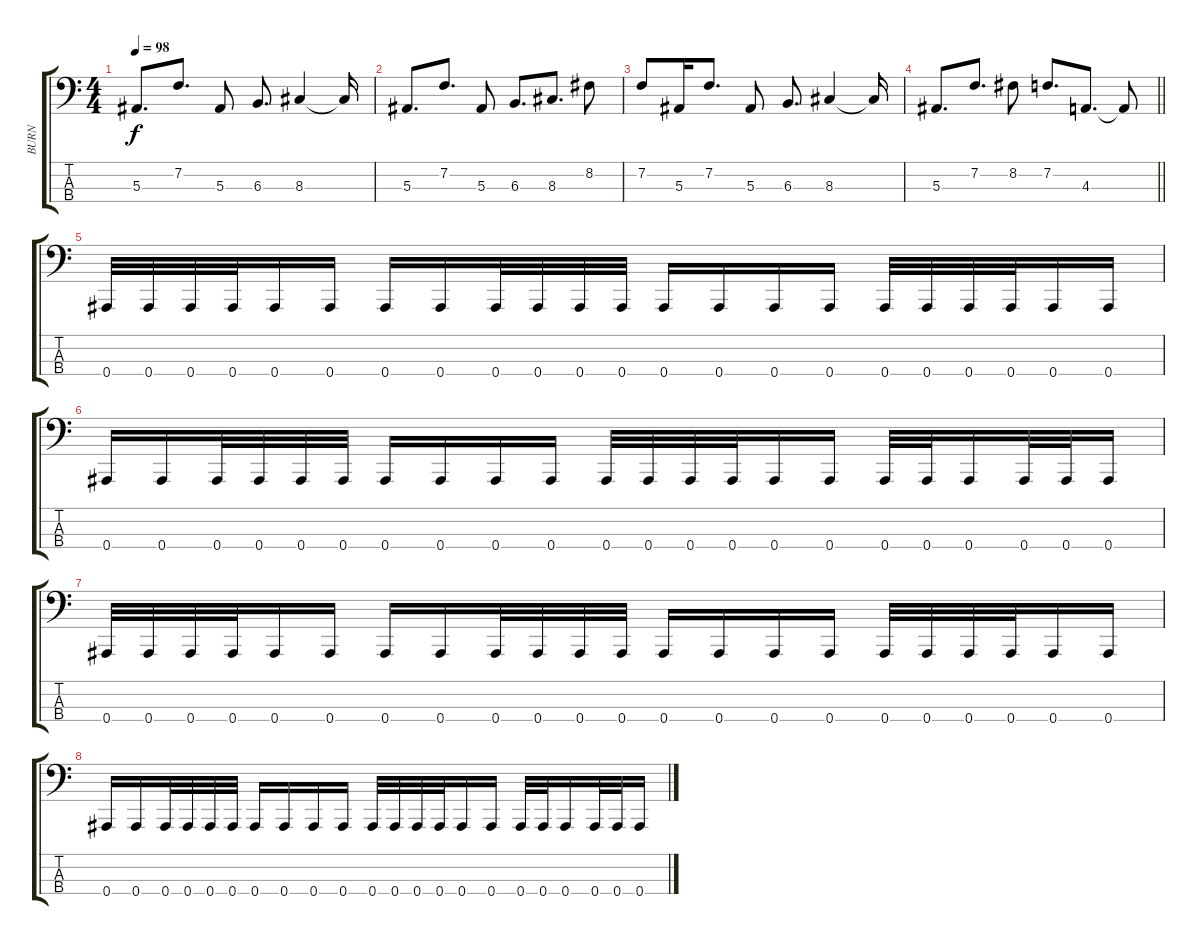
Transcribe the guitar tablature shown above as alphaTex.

\track ("BURN" "BURN") {instrument slapbass2}
\staff {score tabs}
\tuning (Eb2 Bb1 F1 Bb0) {hide}
\ts (4 4)
\tempo 98
\clef f4
\ks c
5.3.8{d dy f} 7.2.8{d} 5.3.8 6.3.8{d} 8.3.4 8.3{t}.16 |
5.3.8{d} 7.2.8{d} 5.3.8 6.3.8{d} 8.3.8{d} 8.2.8 |
7.2.8 5.3.16 7.2.8{d} 5.3.8 6.3.8{d} 8.3.4 8.3{t}.16 |
\barLineRight lightlight
5.3.8{d} 7.2.8{d} 8.2.8 7.2.8{d} 4.3.8{d} 4.3{t}.8 |
0.4.32 0.4.32 0.4.32 0.4.32 0.4.16 0.4.16 0.4.16 0.4.16 0.4.32 0.4.32 0.4.32 0.4.32 0.4.16 0.4.16 0.4.16 0.4.16 0.4.32 0.4.32 0.4.32 0.4.32 0.4.16 0.4.16 |
0.4.16 0.4.16 0.4.32 0.4.32 0.4.32 0.4.32 0.4.16 0.4.16 0.4.16 0.4.16 0.4.32 0.4.32 0.4.32 0.4.32 0.4.16 0.4.16 0.4.32 0.4.32 0.4.16 0.4.32 0.4.32 0.4.16 |
0.4.32 0.4.32 0.4.32 0.4.32 0.4.16 0.4.16 0.4.16 0.4.16 0.4.32 0.4.32 0.4.32 0.4.32 0.4.16 0.4.16 0.4.16 0.4.16 0.4.32 0.4.32 0.4.32 0.4.32 0.4.16 0.4.16 |
0.4.16 0.4.16 0.4.32 0.4.32 0.4.32 0.4.32 0.4.16 0.4.16 0.4.16 0.4.16 0.4.32 0.4.32 0.4.32 0.4.32 0.4.16 0.4.16 0.4.32 0.4.32 0.4.16 0.4.32 0.4.32 0.4.16
